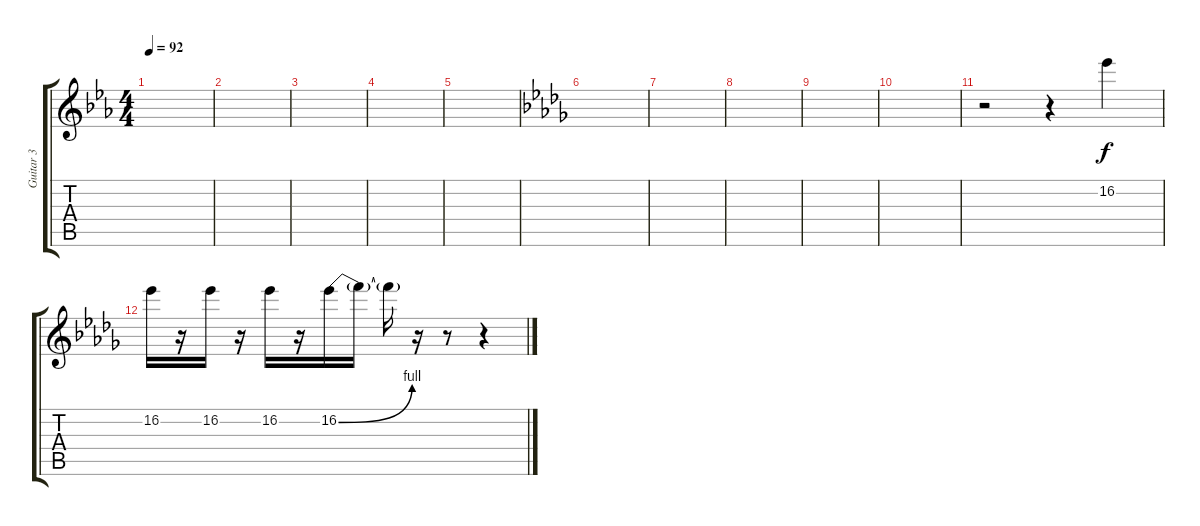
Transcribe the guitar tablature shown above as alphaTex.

\track ("Guitar 3" "Guitar 3") {instrument distortionguitar}
\staff {score tabs}
\tuning (E4 B3 G3 D3 A2 E2) {hide}
\ts (4 4)
\tempo 92
\clef g2
\ks eb
|
|
|
|
|
\ks db
|
|
|
|
|
r.2 r.4 16.2.4{dy f} |
16.2.16 r.16 16.2.16 r.16 16.2.16 r.16 16.2{be (bend 0 0 60 4)}.16 16.2{t}.16 16.2{t}.16 r.16 r.8 r.4
